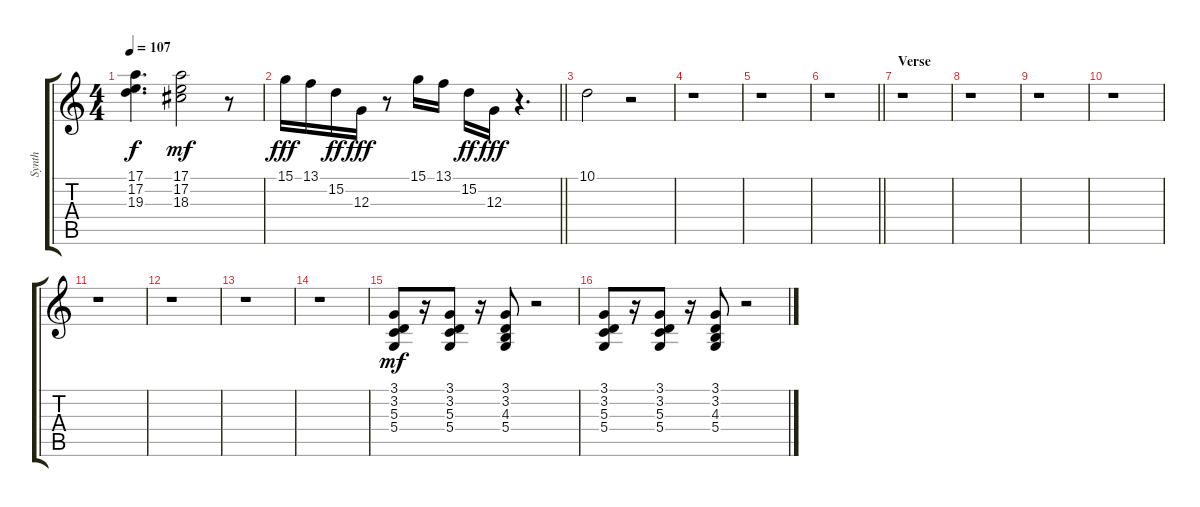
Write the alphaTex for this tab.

\track ("Synth" "Synth") {instrument synthbrass1}
\staff {score tabs}
\tuning (E4 B3 G3 D3 A2 E2) {hide}
\ts (4 4)
\tempo 107
\clef g2
\ks c
(17.1 17.2 19.3).4{d dy f} (17.1 17.2 18.3).2{dy mf} r.8 |
\barLineRight lightlight
15.1.16{dy fff} 13.1.16 15.2.16{dy ff} 12.3.16{dy fff} r.8 15.1.16 13.1.16 15.2.16{dy ff} 12.3.16{dy fff} r.4{d} |
10.1.2 r.2 |
r.1 |
r.1 |
\barLineRight lightlight
r.1 |
\section ("" "Verse")
r.1 |
r.1 |
r.1 |
r.1 |
r.1 |
r.1 |
r.1 |
r.1 |
(3.1 3.2 5.3 5.4).8{dy mf} r.16 (3.1 3.2 5.3 5.4).8 r.16 (3.1 3.2 4.3 5.4).8 r.2 |
(3.1 3.2 5.3 5.4).8 r.16 (3.1 3.2 5.3 5.4).8 r.16 (3.1 3.2 4.3 5.4).8 r.2
